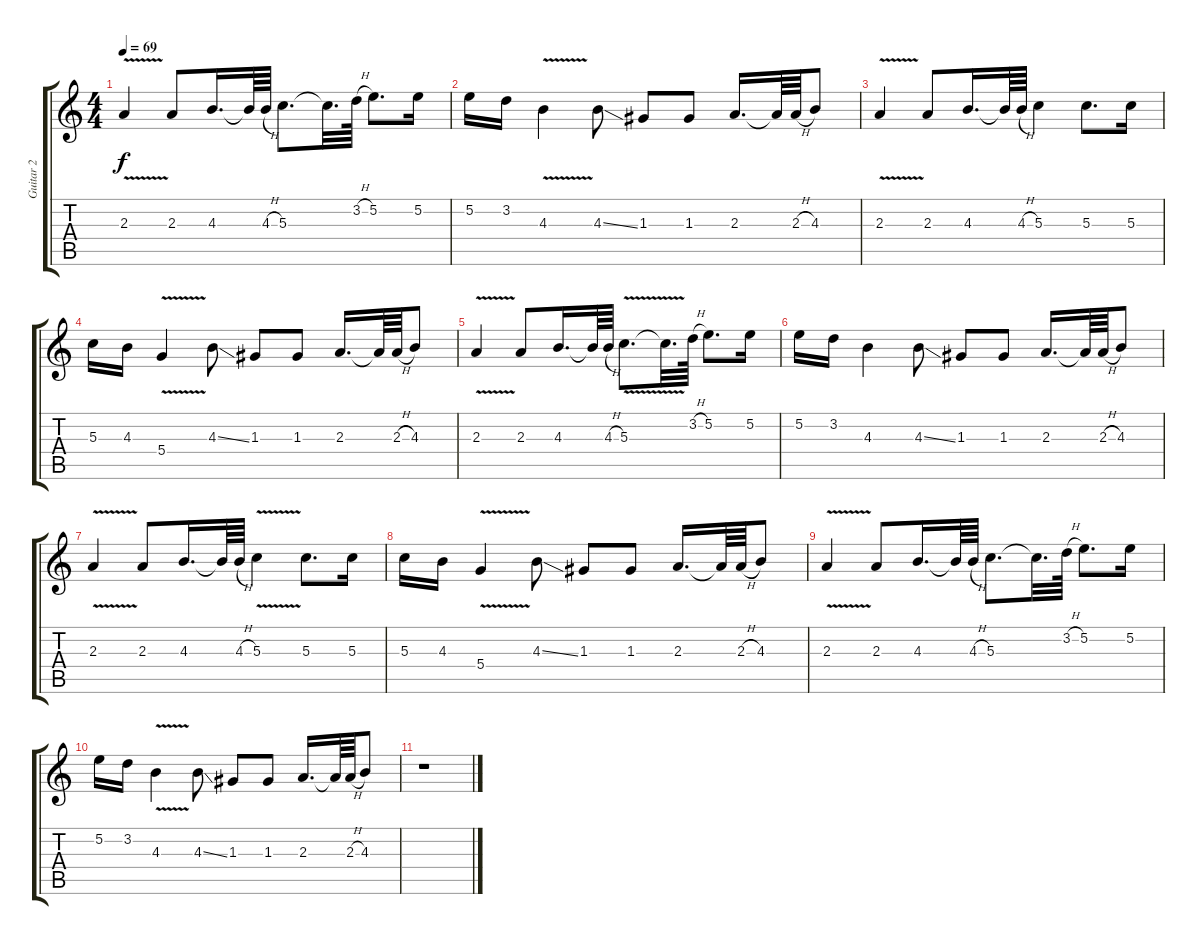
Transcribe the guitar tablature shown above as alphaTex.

\track ("Guitar 2" "Guitar 2") {instrument electricguitarclean}
\staff {score tabs}
\tuning (E4 B3 G3 D3 A2 E2) {hide}
\ts (4 4)
\tempo 69
\clef g2
\ks c
2.3{v}.4{dy f} 2.3.8 4.3.16{d} 4.3{t}.64 4.3{h}.64 5.3.8{d} 5.3{t}.32{d} 3.2{h}.64 5.2.8{d} 5.2.16 |
5.2.16 3.2.16 4.3{v}.4 4.3{ss}.8 1.3.8 1.3.8 2.3.16{d} 2.3{t}.64 2.3{h}.64 4.3.8 |
2.3{v}.4 2.3.8 4.3.16{d} 4.3{t}.64 4.3{h}.64 5.3.4 5.3.8{d} 5.3.16 |
5.3.16 4.3.16 5.4{v}.4 4.3{ss}.8 1.3.8 1.3.8 2.3.16{d} 2.3{t}.64 2.3{h}.64 4.3.8 |
2.3{v}.4 2.3.8 4.3.16{d} 4.3{t}.64 4.3{h}.64 5.3{v}.8{d} 5.3{t}.32{d} 3.2{h}.64 5.2.8{d} 5.2.16 |
5.2.16 3.2.16 4.3.4 4.3{ss}.8 1.3.8 1.3.8 2.3.16{d} 2.3{t}.64 2.3{h}.64 4.3.8 |
2.3{v}.4 2.3.8 4.3.16{d} 4.3{t}.64 4.3{h}.64 5.3{v}.4 5.3.8{d} 5.3.16 |
5.3.16 4.3.16 5.4{v}.4 4.3{ss}.8 1.3.8 1.3.8 2.3.16{d} 2.3{t}.64 2.3{h}.64 4.3.8 |
2.3{v}.4 2.3.8 4.3.16{d} 4.3{t}.64 4.3{h}.64 5.3.8{d} 5.3{t}.32{d} 3.2{h}.64 5.2.8{d} 5.2.16 |
5.2.16 3.2.16 4.3{v}.4 4.3{ss}.8 1.3.8 1.3.8 2.3.16{d} 2.3{t}.64 2.3{h}.64 4.3.8 |
r.1
